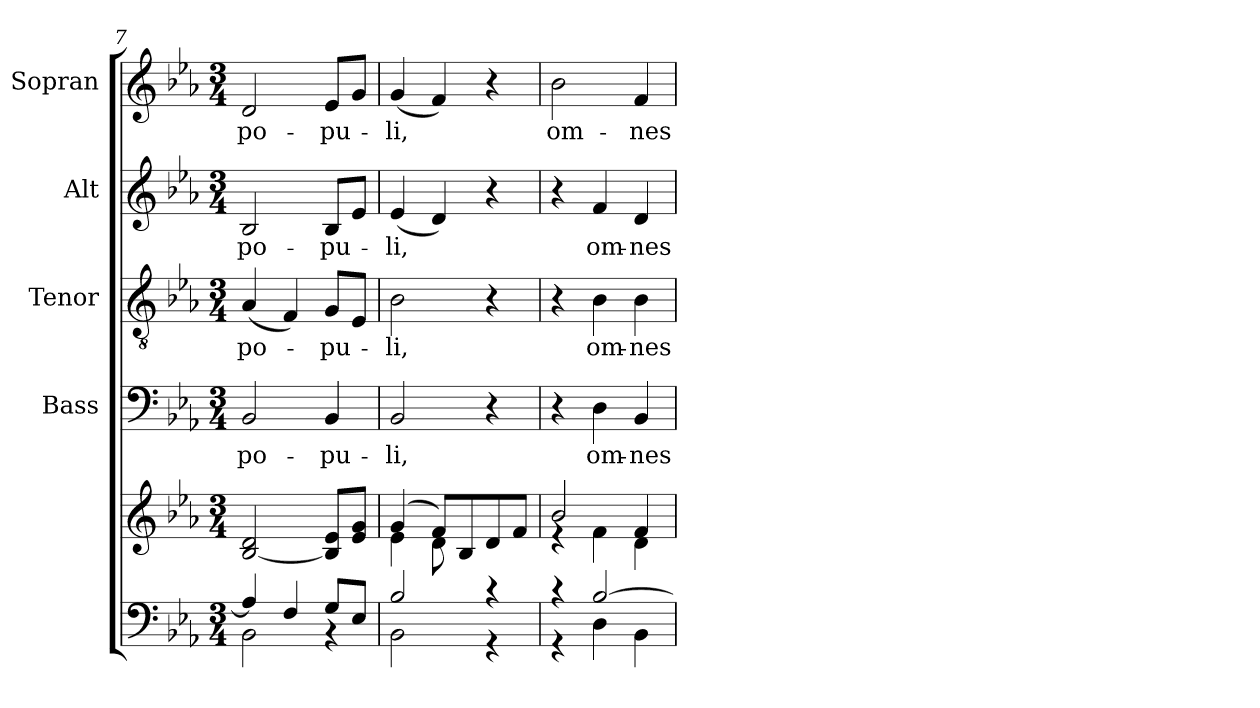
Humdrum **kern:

**kern	**kern	**kern	**text	**kern	**text	**kern	**text	**kern	**text
*part5	*part5	*part4	*part4	*part3	*part3	*part2	*part2	*part1	*part1
*staff6	*staff5	*staff4	*staff4	*staff3	*staff3	*staff2	*staff2	*staff1	*staff1
*	*	*I"Bass	*	*I"Tenor	*	*I"Alt	*	*I"Sopran	*
*	*	*I'B.	*	*I'T.	*	*I'A.	*	*I'S.	*
*clefF4	*clefG2	*clefF4	*	*clefGv2	*	*clefG2	*	*clefG2	*
*k[b-e-a-]	*k[b-e-a-]	*k[b-e-a-]	*	*k[b-e-a-]	*	*k[b-e-a-]	*	*k[b-e-a-]	*
*E-:	*E-:	*E-:	*	*E-:	*	*E-:	*	*E-:	*
*M3/4	*M3/4	*M3/4	*	*M3/4	*	*M3/4	*	*M3/4	*
=7	=7	=7	=7	=7	=7	=7	=7	=7	=7
*^	*	*	*	*	*	*	*	*	*
!	!	!	!	!LO:LY:b	!	!LO:LY:b	!	!LO:LY:b	!	!LO:LY:b
4A-/]	2BB-\	[2B-/ 2d/	2BB-/	po-	(<4A-/	po-	2B-/	po-	2d/	po-
4F/	.	.	.	.	4F/)	.	.	.	.	.
!	!	!	!	!LO:LY:b	!	!LO:LY:b	!	!LO:LY:b	!	!LO:LY:b
8G/L	4rAA	8B-/] 8e-/L	4BB-/	-pu-	8G/L	-pu-	8B-/L	-pu-	8e-/L	-pu-
8E-/J	.	8e-/ 8g/J	.	.	8E-/J	.	8e-/J	.	8g/J	.
=8	=8	=8	=8	=8	=8	=8	=8	=8	=8	=8
*	*	*^	*	*	*	*	*	*	*	*
!	!	!	!	!	!LO:LY:b	!	!LO:LY:b	!	!LO:LY:b	!	!LO:LY:b
2B-/	2BB-\	(4g/	4e-\	2BB-/	-li,	2B-\	-li,	(<4e-/	-li,	(<4g/	-li,
.	.	8f/L)	8d\	.	.	.	.	4d/)	.	4f/)	.
.	.	8B-/	4.ryy	.	.	.	.	.	.	.	.
4r	4r	8d/	.	4r	.	4r	.	4r	.	4r	.
.	.	8f/J	.	.	.	.	.	.	.	.	.
=9	=9	=9	=9	=9	=9	=9	=9	=9	=9	=9	=9
!	!	!	!	!	!	!	!	!	!	!	!LO:LY:b
4r	4r	2b-/	4rd	4r	.	4r	.	4r	.	2b-\	om-
!	!	!	!	!	!LO:LY:b	!	!LO:LY:b	!	!LO:LY:b	!	!
[>2B-/	4D\	.	4f\	4D\	om-	4B-\	om-	4f/	om-	.	.
!	!	!	!	!	!LO:LY:b	!	!LO:LY:b	!	!LO:LY:b	!	!LO:LY:b
.	4BB-\	4f/	4d\	4BB-/	-nes	4B-\	-nes	4d/	-nes	4f/	-nes
*v	*v	*	*	*	*	*	*	*	*	*	*
*	*v	*v	*	*	*	*	*	*	*	*
=	=	=	=	=	=	=	=	=	=
*-	*-	*-	*-	*-	*-	*-	*-	*-	*-
